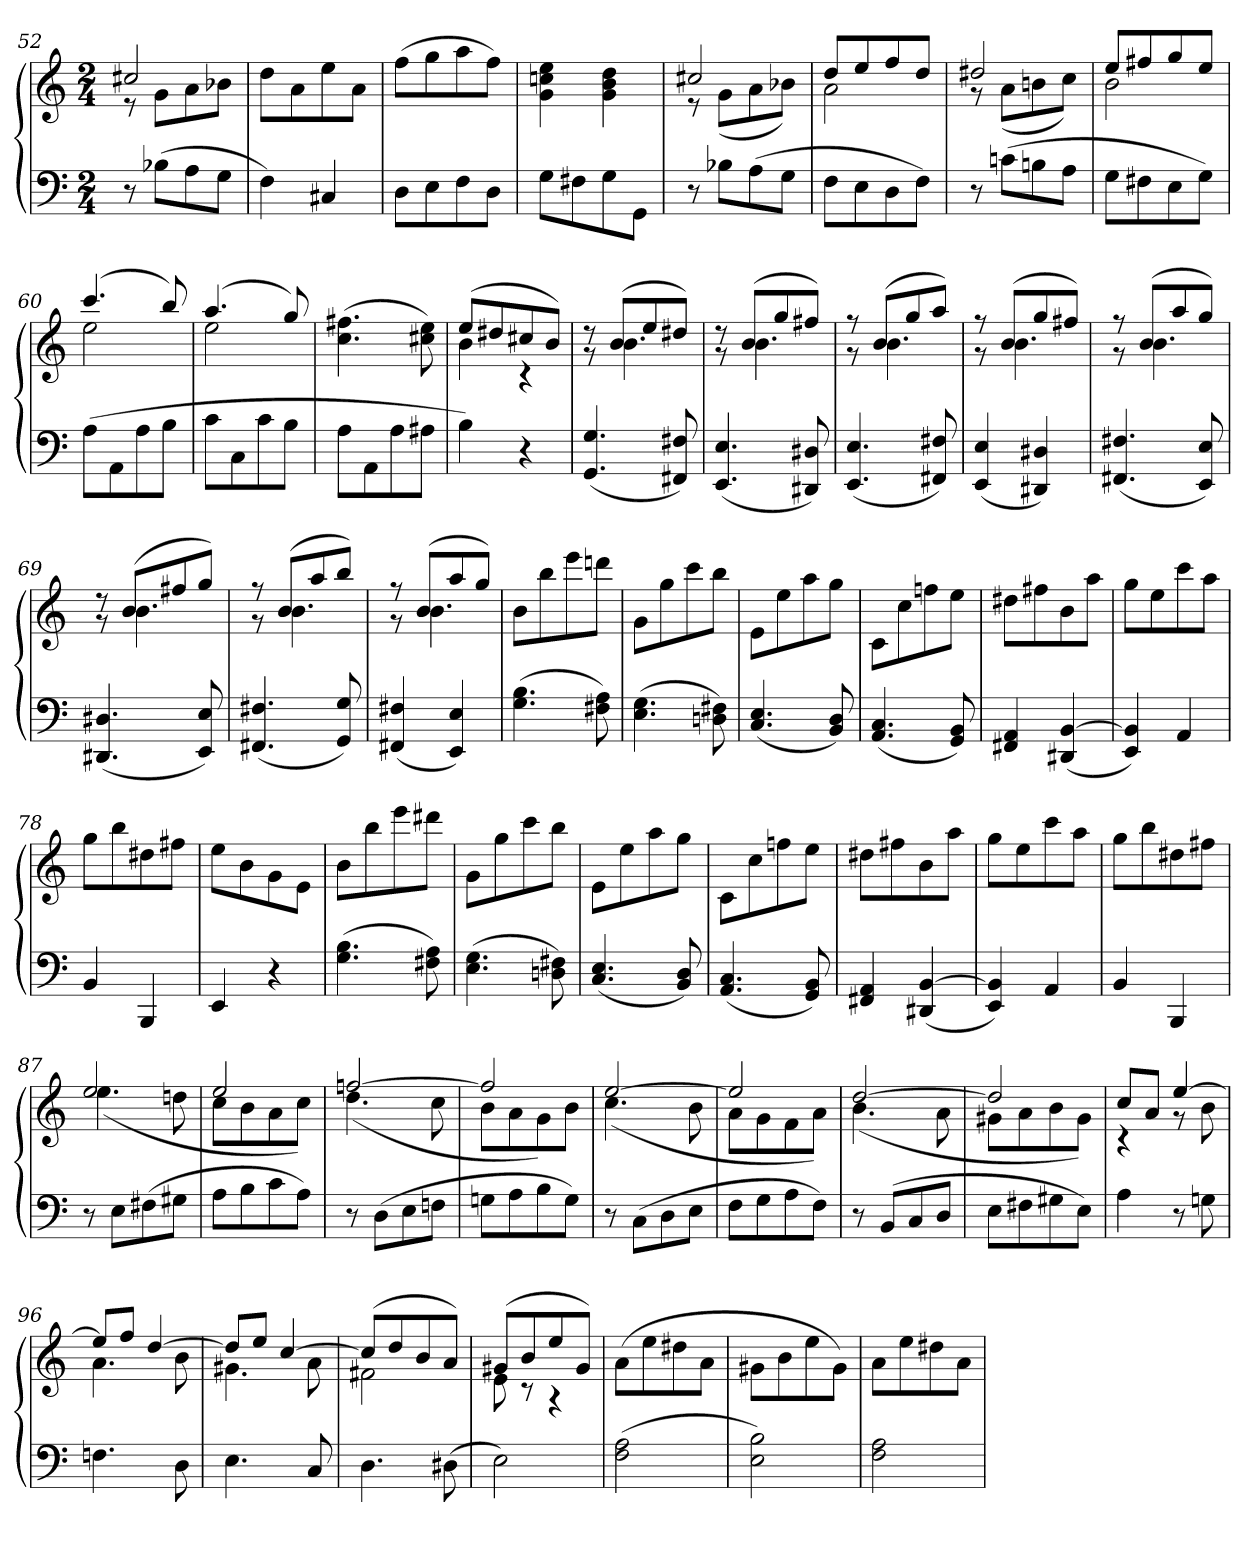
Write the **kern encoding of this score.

**kern	**kern
*part1	*part1
*staff2	*staff1
*clefF4	*clefG2
*k[]	*k[]
*a:	*a:
*M2/4	*M2/4
=52	=52
*	*^
8r	2cc#X/	8r
(8B-X\L	.	8g\L
8A\	.	8a\
8G\J	.	8b-X\J
*	*v	*v
=53	=53
4F\)	8dd\L
.	8a\
4C#X/	8ee\
.	8a\J
=54	=54
8D\L	(8ff\L
8E\	8gg\
8F\	8aa\
8D\J	8ff\J)
=55	=55
8G\L	4g\ 4ccn\ 4ee\
8F#X\	.
8G\	4g\ 4b\ 4dd\
8GG\J	.
=56	=56
*	*^
8r	2cc#X/	8r
8B-X\L	.	(8g\L
(8A\	.	8a\
8G\J	.	8b-X\J)
=57	=57	=57
8F\L	8dd/L	2a\
8E\	8ee/	.
8D\	8ff/	.
8F\J)	8dd/J	.
=58	=58	=58
8r	2dd#X/	8r
(8cn\L	.	(8a\L
8Bn\	.	8bn\
8A\J	.	8cc\J)
=59	=59	=59
8G\L	8ee/L	2b\
8F#X\	8ff#X/	.
8E\	8gg/	.
8G\J)	8ee/J	.
=60	=60	=60
(8A\L	(4.ccc/	2ee\
8AA\	.	.
8A\	.	.
8B\J	8bb/)	.
=61	=61	=61
8c\L	(4.aa/	2ee\
8C\	.	.
8c\	.	.
8B\J	8gg/)	.
*	*v	*v
=62	=62
8A\L	(4.cc\ 4.ff#X\
8AA\	.
8A\	.
8A#X\J	8cc#X\ 8ee\)
=63	=63
*	*^
4B\)	(8ee/L	4b\
.	8dd#X/	.
4r	8cc#X/	4r
.	8b/J)	.
=64	=64	=64
(4.GG/ 4.G/	8r	8r
.	(8b/L	4.b\
.	8ee/	.
8FF#X/ 8F#X/)	8dd#X/J)	.
=65	=65	=65
(4.EE/ 4.E/	8r	8r
.	(8b/L	4.b\
.	8gg/	.
8DD#X/ 8D#X/)	8ff#X/J)	.
=66	=66	=66
(4.EE/ 4.E/	8r	8r
.	(8b/L	4.b\
.	8gg/	.
8FF#X/ 8F#X/)	8aa/J)	.
=67	=67	=67
(4EE/ 4E/	8r	8r
.	(8b/L	4.b\
4DD#X/ 4D#X/)	8gg/	.
.	8ff#X/J)	.
=68	=68	=68
(4.FF#X/ 4.F#X/	8r	8r
.	(8b/L	4.b\
.	8aa/	.
8EE/ 8E/)	8gg/J)	.
=69	=69	=69
(4.DD#X/ 4.D#X/	8r	8r
.	(8b/L	4.b\
.	8ff#X/	.
8EE/ 8E/)	8gg/J)	.
=70	=70	=70
(4.FF#X/ 4.F#X/	8r	8r
.	(8b/L	4.b\
.	8aa/	.
8GG/ 8G/)	8bb/J)	.
=71	=71	=71
(4FF#X/ 4F#X/	8r	8r
.	(8b/L	4.b\
4EE/ 4E/)	8aa/	.
.	8gg/J)	.
*	*v	*v
=72	=72
(4.G\ 4.B\	8b\L
.	8bb\
.	8eee\
8F#X\ 8A\)	8dddn\J
=73	=73
(4.E\ 4.G\	8g\L
.	8gg\
.	8ccc\
8Dn\ 8F#X\)	8bb\J
=74	=74
(4.C/ 4.E/	8e\L
.	8ee\
.	8aa\
8BB/ 8D/)	8gg\J
=75	=75
(4.AA/ 4.C/	8c\L
.	8cc\
.	8ffn\
8GG/ 8BB/)	8ee\J
=76	=76
4FF#X/ 4AA/	8dd#X\L
.	8ff#X\
(4DD#X/ [4BB/	8b\
.	8aa\J
=77	=77
4EE/ 4BB]/)	8gg\L
.	8ee\
4AA/	8ccc\
.	8aa\J
=78	=78
4BB/	8gg\L
.	8bb\
4BBB/	8dd#X\
.	8ff#X\J
=79	=79
4EE/	8ee\L
.	8b\
4r	8g\
.	8e\J
=80	=80
(4.G\ 4.B\	8b\L
.	8bb\
.	8eee\
8F#X\ 8A\)	8ddd#X\J
=81	=81
(4.E\ 4.G\	8g\L
.	8gg\
.	8ccc\
8Dn\ 8F#X\)	8bb\J
=82	=82
(4.C/ 4.E/	8e\L
.	8ee\
.	8aa\
8BB/ 8D/)	8gg\J
=83	=83
(4.AA/ 4.C/	8c\L
.	8cc\
.	8ffn\
8GG/ 8BB/)	8ee\J
=84	=84
4FF#X/ 4AA/	8dd#X\L
.	8ff#X\
(4DD#X/ [4BB/	8b\
.	8aa\J
=85	=85
4EE/ 4BB]/)	8gg\L
.	8ee\
4AA/	8ccc\
.	8aa\J
=86	=86
4BB/	8gg\L
.	8bb\
4BBB/	8dd#X\
.	8ff#X\J
=87	=87
*	*^
8r	2ee/	(4.ee\
8E\L	.	.
(8F#X\	.	.
8G#X\J	.	8ddn\
=88	=88	=88
8A\L	2ee/	8cc\L
8B\	.	8b\
8c\	.	8a\
8A\J)	.	8cc\J)
=89	=89	=89
8r	[2ffn/	(4.dd\
(8D\L	.	.
8E\	.	.
8Fn\J	.	8cc\
=90	=90	=90
8Gn\L	2ff/]	8b\L
8A\	.	8a\
8B\	.	8g\)
8G\J)	.	8b\J
=91	=91	=91
8r	[2ee/	(4.cc\
(8C\L	.	.
8D\	.	.
8E\J	.	8b\
=92	=92	=92
8F\L	2ee/]	8a\L
8G\	.	8g\
8A\	.	8f\
8F\J)	.	8a\J)
=93	=93	=93
8r	[2dd/	(4.b\
(8BB/L	.	.
8C/	.	.
8D/J	.	8a\
=94	=94	=94
8E\L	2dd/]	8g#X\L
8F#X\	.	8a\
8G#X\	.	8b\
8E\J)	.	8g#\J)
=95	=95	=95
4A\	8cc/L	4r
.	8a/J	.
8r	[4ee/	8r
8Gn\	.	8b\
=96	=96	=96
4.Fn\	8ee/L]	4.a\
.	8ff/J	.
.	[4dd/	.
8D\	.	8b\
=97	=97	=97
4.E\	8dd/L]	4.g#X\
.	8ee/J	.
.	[4cc/	.
8C/	.	8a\
=98	=98	=98
4.D\	(8cc/L]	2f#X\
.	8dd/	.
.	8b/	.
(8D#X\	8a/J)	.
=99	=99	=99
2E\)	(8g#X/L	8e\
.	8b/	8r
.	8ee/	4r
.	8g#/J)	.
*	*v	*v
=100	=100
(2F\ 2A\	(8a\L
.	8ee\
.	8dd#X\
.	8a\J
=101	=101
2E\ 2B\)	8g#X\L
.	8b\
.	8ee\
.	8g#\J)
=102	=102
2F\ 2A\	8a\L
.	8ee\
.	8dd#X\
.	8a\J
=	=
*-	*-
